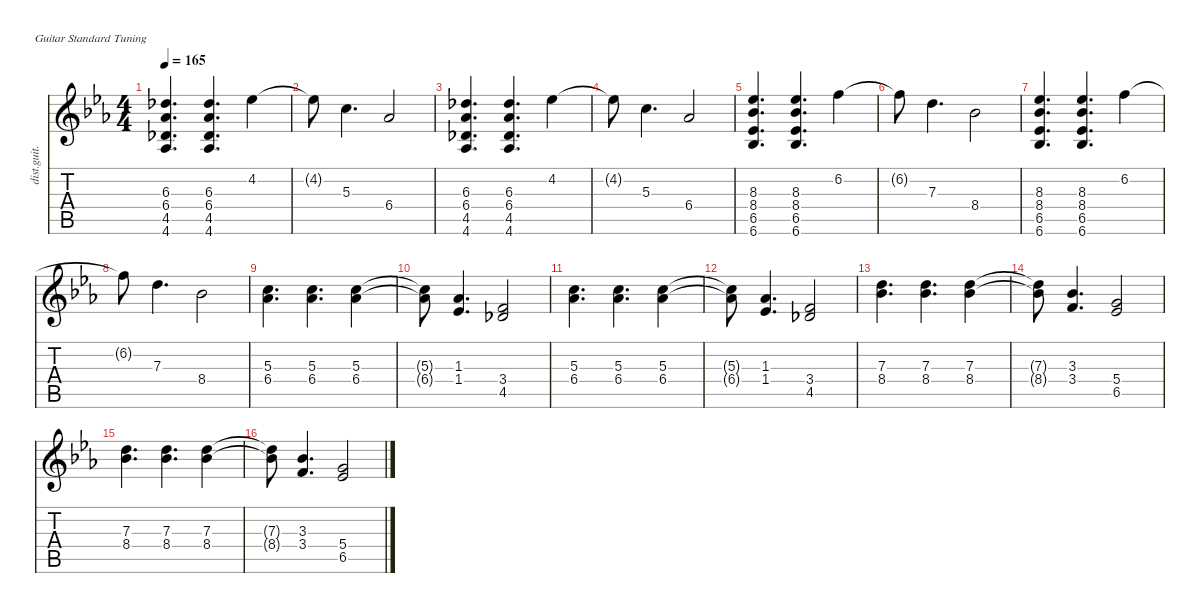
\defaultSystemsLayout 4
\hideDynamics
\bracketExtendMode nobrackets
\track ("Distortion Guitar" "dist.guit.") {instrument distortionguitar}
\staff {score tabs}
\tuning (E4 B3 G3 D3 A2 E2)
\ts (4 4)
\beaming (8 2 2 2 2)
\tempo 165
\clef g2
\ks cminor
(4.6{acc b} 4.5{acc b} 6.4{acc b} 6.3{acc b}).4{d dy mf beam Up} (4.5{acc b} 4.6{acc b} 6.3{acc b} 6.4{acc b}).4{d beam Up} 4.2{acc b}.4{beam Down} |
4.2{t acc b}.8{beam Down} 5.3{acc forcenatural}.4{d beam Down} 6.4{acc b}.2{beam Up} |
(4.6{acc b} 4.5{acc b} 6.4{acc b} 6.3{acc b}).4{d beam Up} (4.5{acc b} 4.6{acc b} 6.3{acc b} 6.4{acc b}).4{d beam Up} 4.2{acc b}.4{beam Down} |
4.2{t acc b}.8{beam Down} 5.3{acc forcenatural}.4{d beam Down} 6.4{acc b}.2{beam Up} |
(6.6{acc b} 6.5{acc b} 8.4{acc b} 8.3{acc b}).4{d beam Up} (8.3{acc b} 8.4{acc b} 6.5{acc b} 6.6{acc b}).4{d beam Up} 6.2{acc forcenatural}.4{beam Down} |
6.2{t acc forcenatural}.8{beam Down} 7.3{acc forcenatural}.4{d beam Down} 8.4{acc b}.2{beam Down} |
(6.6{acc b} 6.5{acc b} 8.4{acc b} 8.3{acc b}).4{d beam Up} (8.3{acc b} 8.4{acc b} 6.5{acc b} 6.6{acc b}).4{d beam Up} 6.2{acc forcenatural}.4{beam Down} |
6.2{t acc forcenatural}.8{beam Down} 7.3{acc forcenatural}.4{d beam Down} 8.4{acc b}.2{beam Down} |
(5.3{acc forcenatural} 6.4{acc b}).4{d beam Down} (5.3{acc forcenatural} 6.4{acc b}).4{d beam Down} (5.3{acc forcenatural} 6.4{acc b}).4{beam Down} |
(5.3{t acc forcenatural} 6.4{t acc b}).8{beam Down} (1.4{acc b} 1.3{acc b}).4{d beam Up} (3.4{acc forcenatural} 4.5{acc b}).2{beam Up} |
(5.3{acc forcenatural} 6.4{acc b}).4{d beam Down} (5.3{acc forcenatural} 6.4{acc b}).4{d beam Down} (5.3{acc forcenatural} 6.4{acc b}).4{beam Down} |
(5.3{t acc forcenatural} 6.4{t acc b}).8{beam Down} (1.4{acc b} 1.3{acc b}).4{d beam Up} (3.4{acc forcenatural} 4.5{acc b}).2{beam Up} |
(7.3{acc forcenatural} 8.4{acc b}).4{d beam Down} (7.3{acc forcenatural} 8.4{acc b}).4{d beam Down} (7.3{acc forcenatural} 8.4{acc b}).4{beam Down} |
(7.3{t acc forcenatural} 8.4{t acc b}).8{beam Down} (3.4{acc forcenatural} 3.3{acc b}).4{d beam Up} (5.4{acc forcenatural} 6.5{acc b}).2{beam Up} |
(7.3{acc forcenatural} 8.4{acc b}).4{d beam Down} (7.3{acc forcenatural} 8.4{acc b}).4{d beam Down} (7.3{acc forcenatural} 8.4{acc b}).4{beam Down} |
(7.3{t acc forcenatural} 8.4{t acc b}).8{beam Down} (3.4{acc forcenatural} 3.3{acc b}).4{d beam Up} (5.4{acc forcenatural} 6.5{acc b}).2{beam Up}
